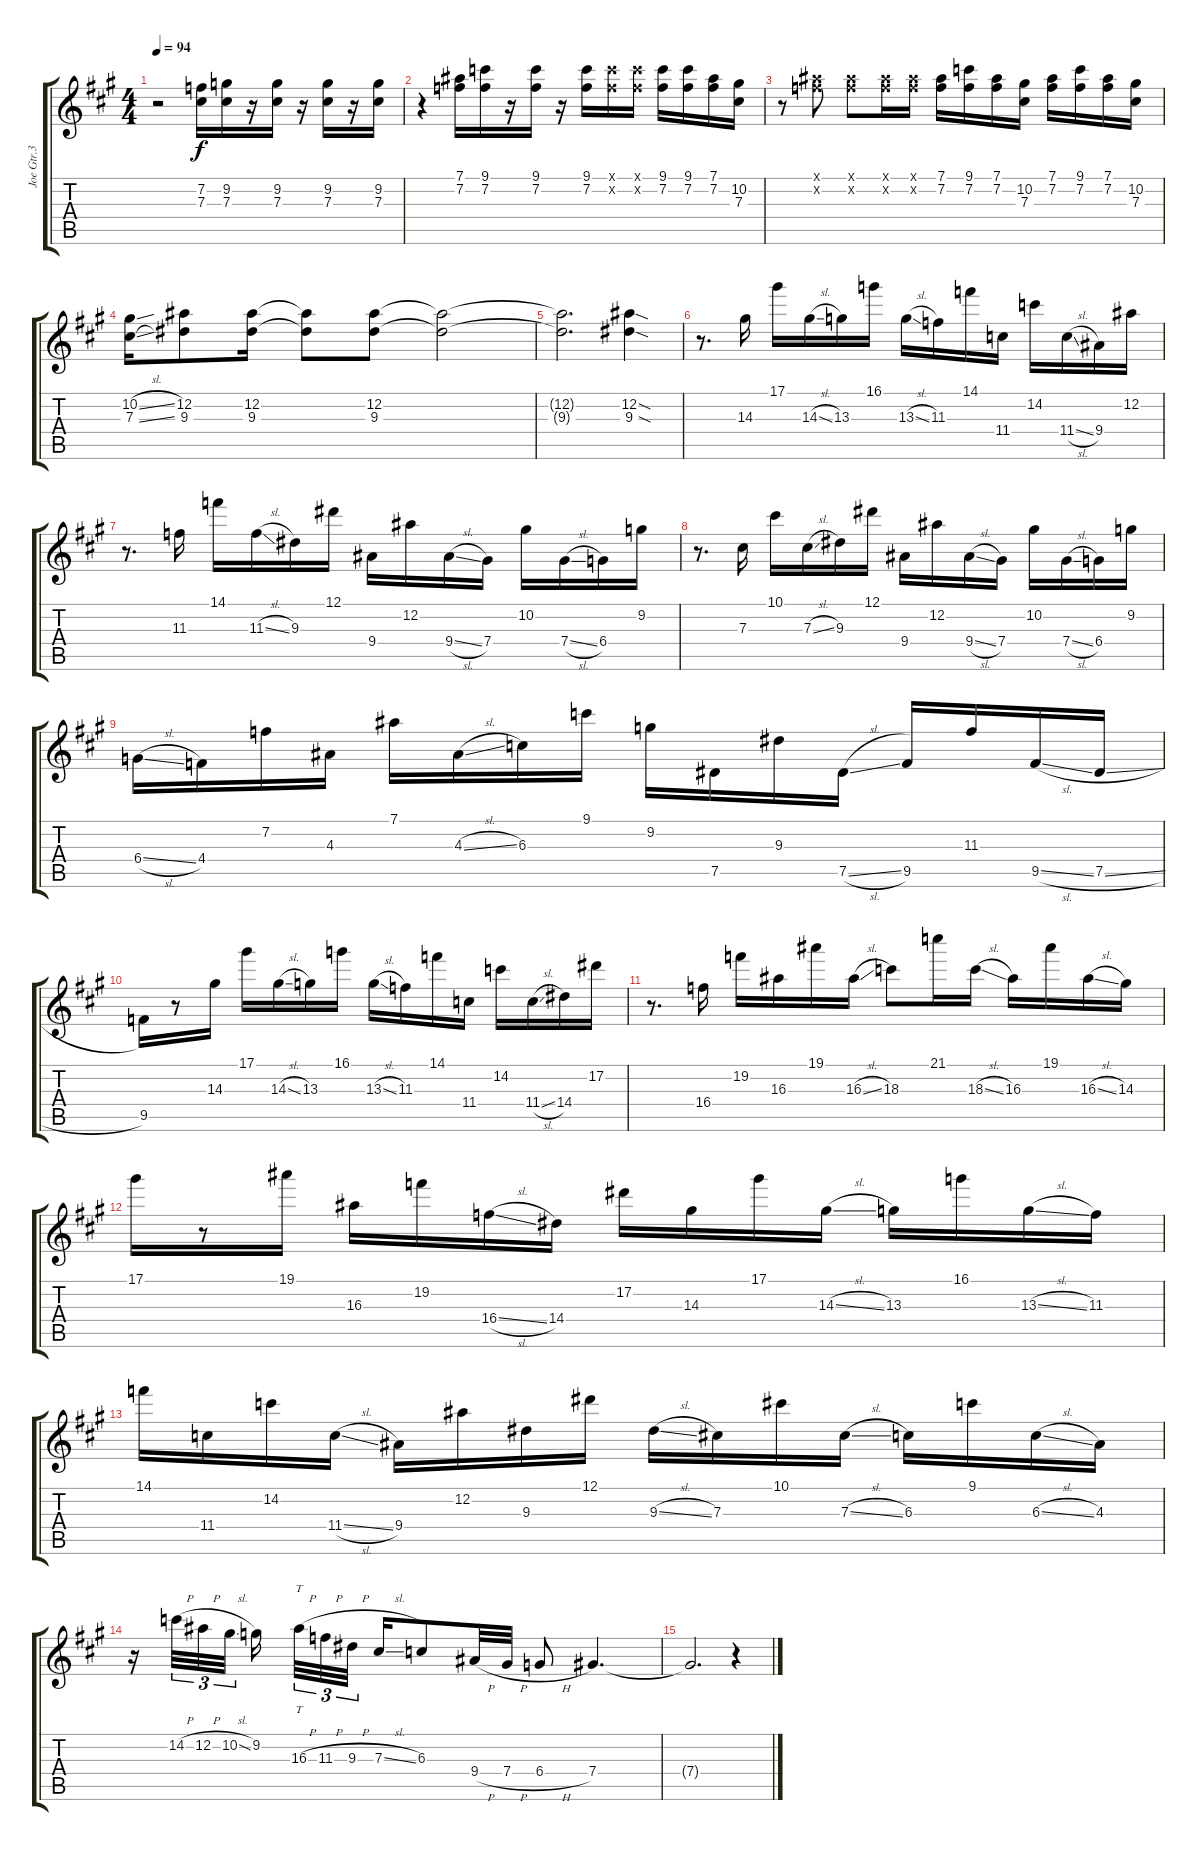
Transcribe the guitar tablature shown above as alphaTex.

\track ("Joe Gtr.3" "Joe Gtr.3") {instrument distortionguitar}
\staff {score tabs}
\tuning (Eb4 Bb3 Gb3 Db3 Ab2 Eb2) {hide}
\ts (4 4)
\tempo 94
\clef g2
\ks a
r.2{dy f} (7.2 7.3).16 (9.2 7.3).16 r.16 (9.2 7.3).16 r.16 (9.2 7.3).16 r.16 (9.2 7.3).16 |
r.4 (7.1 7.2).16 (9.1 7.2).16 r.16 (9.1 7.2).16 r.16 (9.1 7.2).16 (9.1{x} 7.2{x}).16 (9.1{x} 7.2{x}).16 (9.1 7.2).16 (9.1 7.2).16 (7.1 7.2).16 (10.2 7.3).16 |
r.8 (7.1{x} 7.2{x}).8 (7.1{x} 7.2{x}).8 (7.1{x} 7.2{x}).16 (7.1{x} 7.2{x}).16 (7.1 7.2).16 (9.1 7.2).16 (7.1 7.2).16 (10.2 7.3).16 (7.1 7.2).16 (9.1 7.2).16 (7.1 7.2).16 (10.2 7.3).16 |
(10.2{sl} 7.3{sl}).16 (12.2 9.3).8 (12.2 9.3).16 (12.2{t} 9.3{t}).8 (12.2 9.3).8 (12.2{t} 9.3{t}).2 |
(12.2{t} 9.3{t}).2{d} (12.2{sod} 9.3{sod}).4 |
r.8{d} 14.3.16 17.1.16 14.3{sl}.16 13.3.16 16.1.16 13.3{sl}.16 11.3.16 14.1.16 11.4.16 14.2.16 11.4{sl}.16 9.4.16 12.2.16 |
r.8{d} 11.3.16 14.1.16 11.3{sl}.16 9.3.16 12.1.16 9.4.16 12.2.16 9.4{sl}.16 7.4.16 10.2.16 7.4{sl}.16 6.4.16 9.2.16 |
r.8{d} 7.3.16 10.1.16 7.3{sl}.16 9.3.16 12.1.16 9.4.16 12.2.16 9.4{sl}.16 7.4.16 10.2.16 7.4{sl}.16 6.4.16 9.2.16 |
6.4{sl}.16 4.4.16 7.2.16 4.3.16 7.1.16 4.3{sl}.16 6.3.16 9.1.16 9.2.16 7.5.16 9.3.16 7.5{sl}.16 9.5.16 11.3.16 9.5{sl}.16 7.5{sl}.16 |
9.5.16{beam Down} r.8 14.3.16 17.1.16 14.3{sl}.16 13.3.16 16.1.16 13.3{sl}.16 11.3.16 14.1.16 11.4.16 14.2.16 11.4{sl}.16 14.4.16 17.2.16 |
r.8{d} 16.4.16 19.2.16 16.3.16 19.1.16 16.3{sl}.16 18.3.8 21.1.16 18.3{sl}.16 16.3.16 19.1.16 16.3{sl}.16 14.3.16 |
17.1.16 r.8 19.1.16 16.3.16 19.2.16 16.4{sl}.16 14.4.16 17.2.16 14.3.16 17.1.16 14.3{sl}.16 13.3.16 16.1.16 13.3{sl}.16 11.3.16 |
14.1.16 11.4.16 14.2.16 11.4{sl}.16 9.4.16 12.2.16 9.3.16 12.1.16 9.3{sl}.16 7.3.16 10.1.16 7.3{sl}.16 6.3.16 9.1.16 6.3{sl}.16 4.3.16 |
r.16 14.2{h}.32{tu (3 2)} 12.2{h}.32{tu (3 2)} 10.2{sl}.32{tu (3 2)} 9.2.16 16.3{h}.32{tt tu (3 2)} 11.3{h}.32{tu (3 2)} 9.3{h}.32{tu (3 2)} 7.3{sl}.16 6.3.8 9.4{h}.32 7.4{h}.32 6.4{h}.8 7.4.4{d} |
7.4{t}.2{d} r.4
